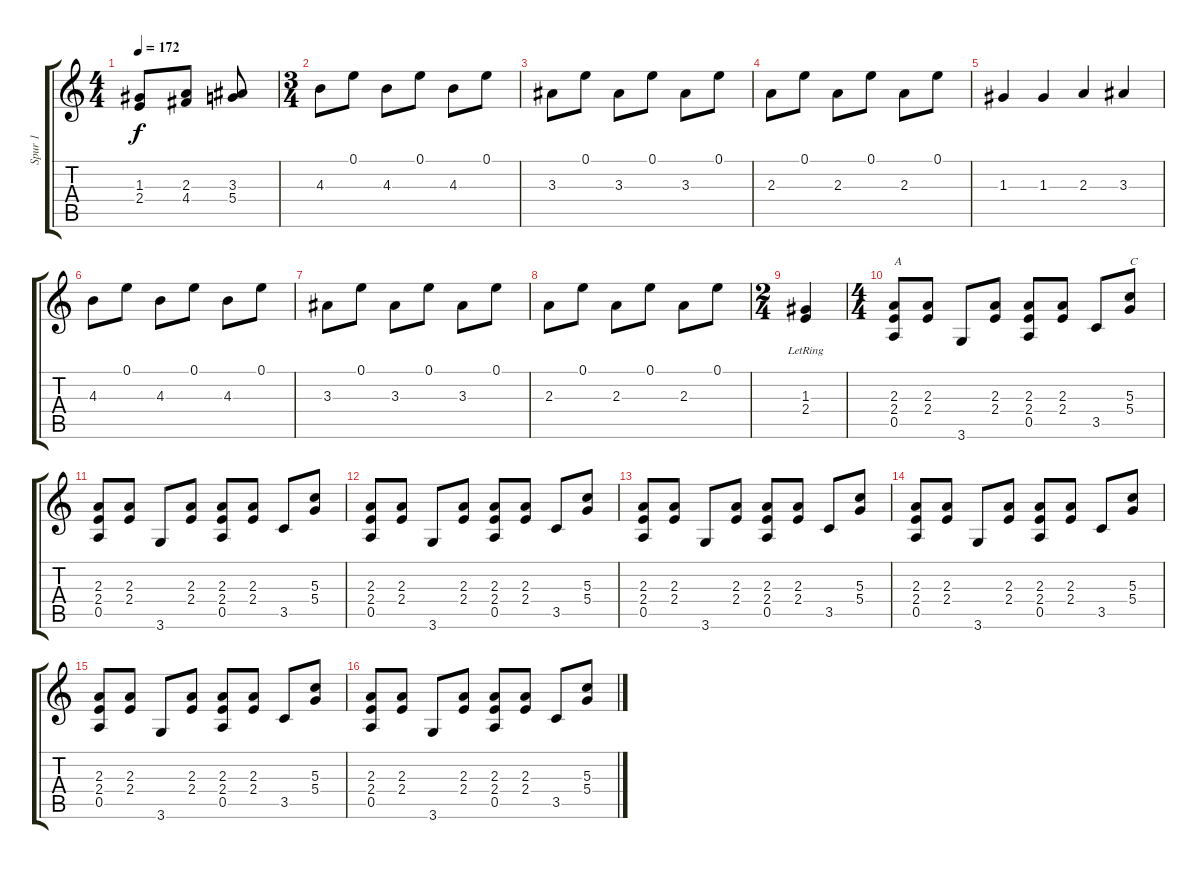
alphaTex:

\track ("Spur 1" "Spur 1") {instrument distortionguitar}
\staff {score tabs}
\tuning (E4 B3 G3 D3 A2 E2) {hide}
\ts (4 4)
\tempo 172
\clef g2
\ks c
(1.3 2.4).8{dy f instrument distortionguitar} (2.3 4.4).8 (3.3 5.4).8 |
\ts (3 4)
4.3.8 0.1.8 4.3.8 0.1.8 4.3.8 0.1.8 |
3.3.8 0.1.8 3.3.8 0.1.8 3.3.8 0.1.8 |
2.3.8 0.1.8 2.3.8 0.1.8 2.3.8 0.1.8 |
1.3.4 1.3.4 2.3.4 3.3.4 |
4.3.8 0.1.8 4.3.8 0.1.8 4.3.8 0.1.8 |
3.3.8 0.1.8 3.3.8 0.1.8 3.3.8 0.1.8 |
2.3.8 0.1.8 2.3.8 0.1.8 2.3.8 0.1.8 |
\ts (2 4)
(1.3{lr} 2.4).4 |
\ts (4 4)
(2.3 2.4 0.5).8{txt "A"} (2.3 2.4).8 3.6.8 (2.3 2.4).8 (2.3 2.4 0.5).8 (2.3 2.4).8 3.5.8 (5.3 5.4).8{txt "C"} |
(2.3 2.4 0.5).8 (2.3 2.4).8 3.6.8 (2.3 2.4).8 (2.3 2.4 0.5).8 (2.3 2.4).8 3.5.8 (5.3 5.4).8 |
(2.3 2.4 0.5).8 (2.3 2.4).8 3.6.8 (2.3 2.4).8 (2.3 2.4 0.5).8 (2.3 2.4).8 3.5.8 (5.3 5.4).8 |
(2.3 2.4 0.5).8 (2.3 2.4).8 3.6.8 (2.3 2.4).8 (2.3 2.4 0.5).8 (2.3 2.4).8 3.5.8 (5.3 5.4).8 |
(2.3 2.4 0.5).8 (2.3 2.4).8 3.6.8 (2.3 2.4).8 (2.3 2.4 0.5).8 (2.3 2.4).8 3.5.8 (5.3 5.4).8 |
(2.3 2.4 0.5).8 (2.3 2.4).8 3.6.8 (2.3 2.4).8 (2.3 2.4 0.5).8 (2.3 2.4).8 3.5.8 (5.3 5.4).8 |
(2.3 2.4 0.5).8 (2.3 2.4).8 3.6.8 (2.3 2.4).8 (2.3 2.4 0.5).8 (2.3 2.4).8 3.5.8 (5.3 5.4).8
